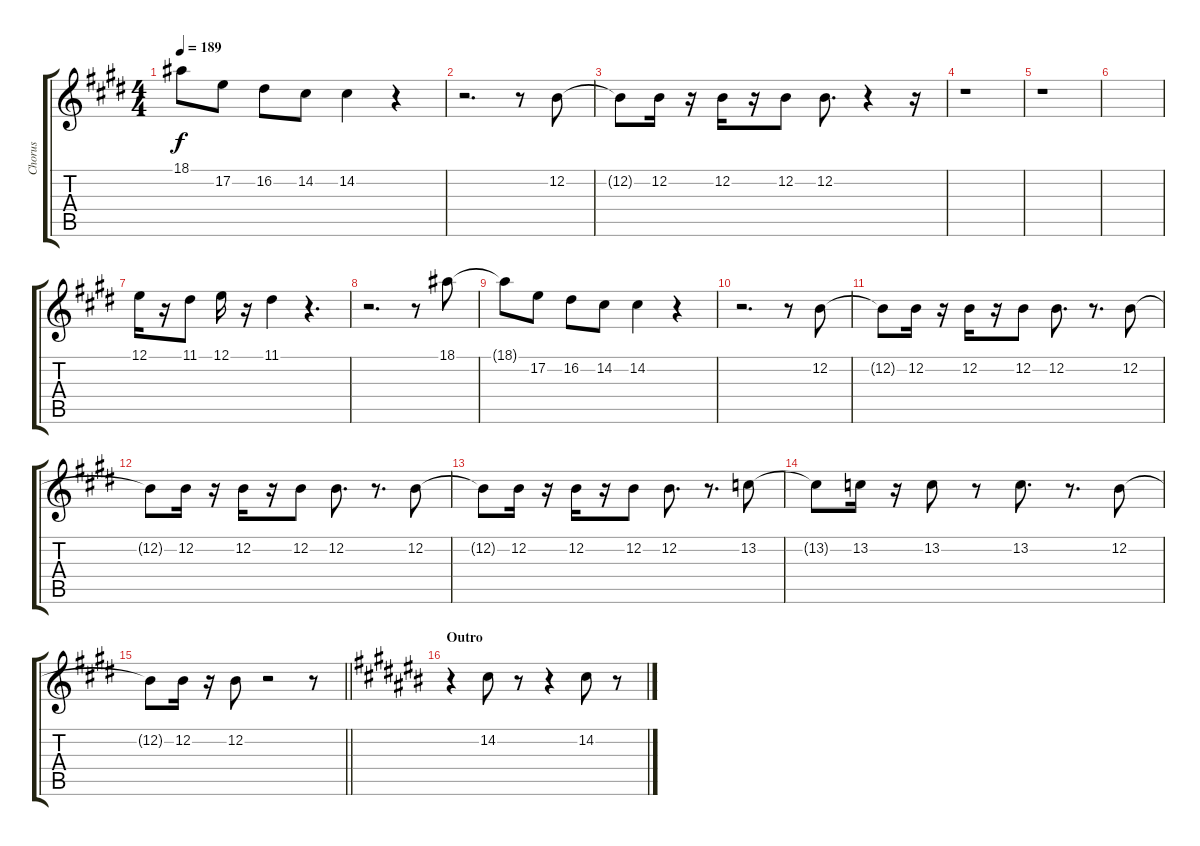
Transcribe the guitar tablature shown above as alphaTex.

\track ("Chorus" "Chorus") {instrument lead1square}
\staff {score tabs}
\tuning (E4 B3 G3 D3 A2 E2) {hide}
\ts (4 4)
\tempo 189
\clef g2
\ks c#minor
18.1{t}.8{dy f} 17.2.8 16.2.8 14.2.8 14.2.4 r.4 |
r.2{d} r.8 12.2.8 |
12.2{t}.8 12.2.16 r.16 12.2.16 r.16 12.2.8 12.2.8{d} r.4 r.16 |
\ks e
r.1 |
\ks c#minor
r.1 |
|
12.1.16 r.16 11.1.8 12.1.16 r.16 11.1.4 r.4{d} |
\ks e
r.2{d} r.8 18.1.8 |
\ks c#minor
18.1{t}.8 17.2.8 16.2.8 14.2.8 14.2.4 r.4 |
r.2{d} r.8 12.2.8 |
12.2{t}.8 12.2.16 r.16 12.2.16 r.16 12.2.8 12.2.8{d} r.8{d} 12.2.8 |
\ks e
12.2{t}.8 12.2.16 r.16 12.2.16 r.16 12.2.8 12.2.8{d} r.8{d} 12.2.8 |
\ks c#minor
12.2{t}.8 12.2.16 r.16 12.2.16 r.16 12.2.8 12.2.8{d} r.8{d} 13.2.8 |
13.2{t}.8 13.2.16 r.16 13.2.8 r.8 13.2.8{d} r.8{d} 12.2.8 |
\barLineRight lightlight
12.2{t}.8 12.2.16 r.16 12.2.8 r.2 r.8 |
\section ("" "Outro")
\ks c#
r.4 14.2.8 r.8 r.4 14.2.8 r.8
